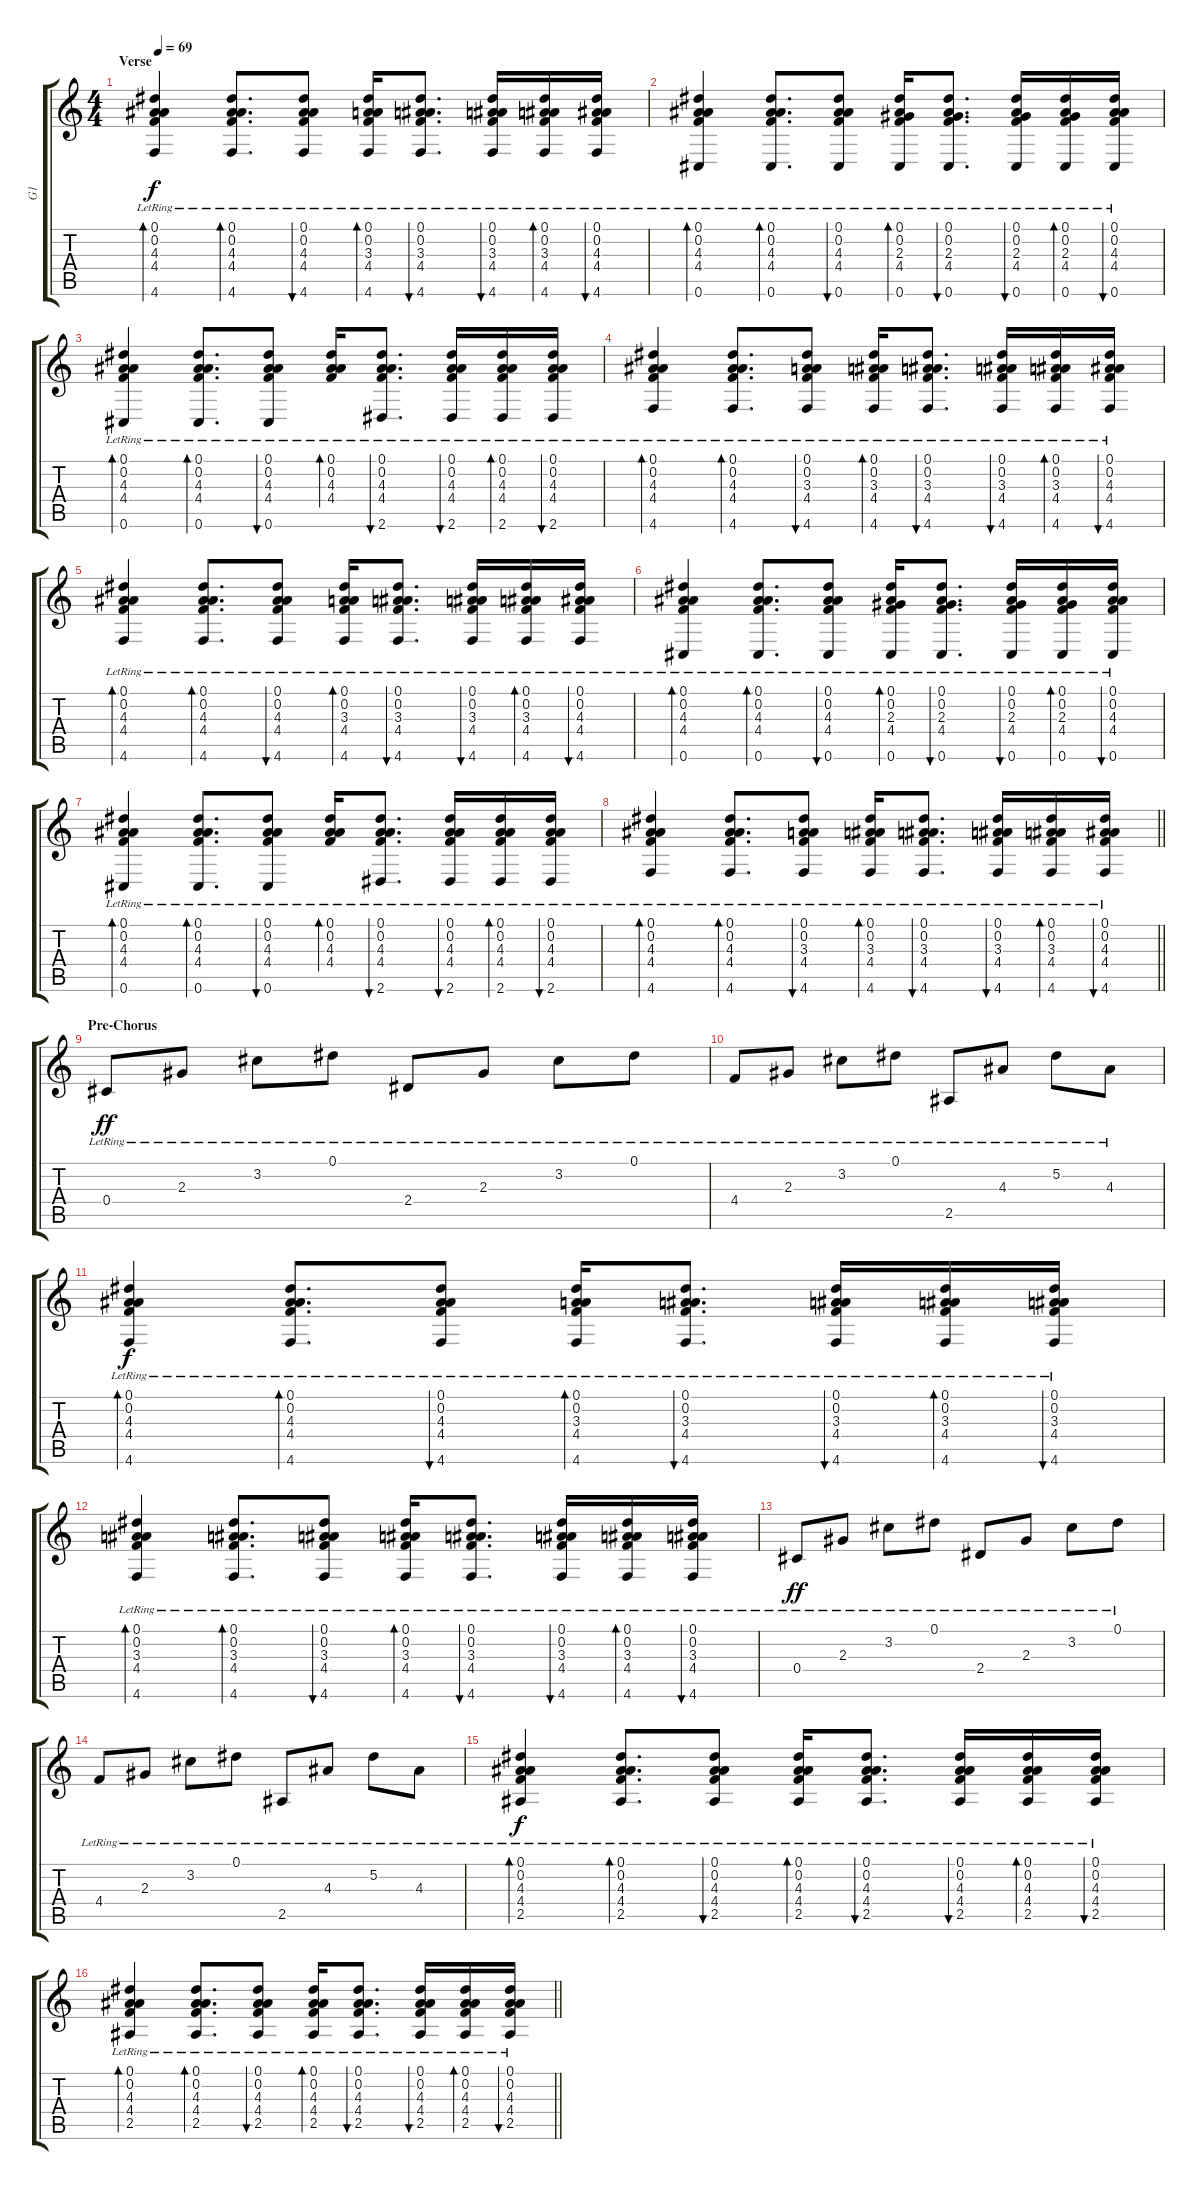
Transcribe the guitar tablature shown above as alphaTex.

\track ("G1" "G1") {instrument electricguitarclean}
\staff {score tabs}
\tuning (Eb4 Bb3 Gb3 Db3 Ab2 Db2) {hide}
\ts (4 4)
\section ("" "Verse")
\tempo 69
\clef g2
\ks c
(0.1{lr} 0.2{lr} 4.3{lr} 4.4{lr} 4.6{lr}).4{bd 120 dy f} (0.1{lr} 0.2{lr} 4.3{lr} 4.4{lr} 4.6{lr}).8{d bd 120} (0.1{lr} 0.2{lr} 4.3{lr} 4.4{lr} 4.6{lr}).8{bu 60} (0.1{lr} 0.2{lr} 3.3{lr} 4.4{lr} 4.6{lr}).16{bd 60} (0.1{lr} 0.2{lr} 3.3{lr} 4.4{lr} 4.6{lr}).8{d bu 60} (0.1{lr} 0.2{lr} 3.3{lr} 4.4{lr} 4.6{lr}).16{bu 60} (0.1{lr} 0.2{lr} 3.3{lr} 4.4{lr} 4.6{lr}).16{bd 60} (0.1{lr} 0.2{lr} 4.3{lr} 4.4{lr} 4.6{lr}).16{bu 60} |
(0.1{lr} 0.2{lr} 4.3{lr} 4.4{lr} 0.6{lr}).4{bd 120} (0.1{lr} 0.2{lr} 4.3{lr} 4.4{lr} 0.6{lr}).8{d bd 120} (0.1{lr} 0.2{lr} 4.3{lr} 4.4{lr} 0.6{lr}).8{bu 60} (0.1{lr} 0.2{lr} 2.3{lr} 4.4{lr} 0.6{lr}).16{bd 60} (0.1{lr} 0.2{lr} 2.3{lr} 4.4{lr} 0.6{lr}).8{d bu 60} (0.1{lr} 0.2{lr} 2.3{lr} 4.4{lr} 0.6{lr}).16{bu 60} (0.1{lr} 0.2{lr} 2.3{lr} 4.4{lr} 0.6{lr}).16{bd 60} (0.1{lr} 0.2{lr} 4.3{lr} 4.4{lr} 0.6{lr}).16{bu 60} |
(0.1{lr} 0.2{lr} 4.3{lr} 4.4{lr} 0.6{lr}).4{bd 120} (0.1{lr} 0.2{lr} 4.3{lr} 4.4{lr} 0.6{lr}).8{d bd 120} (0.1{lr} 0.2{lr} 4.3{lr} 4.4{lr} 0.6{lr}).8{bu 60} (0.1{lr} 0.2{lr} 4.3{lr} 4.4{lr}).16{bd 60} (0.1{lr} 0.2{lr} 4.3{lr} 4.4{lr} 2.6{lr}).8{d bu 60} (0.1{lr} 0.2{lr} 4.3{lr} 4.4{lr} 2.6{lr}).16{bu 60} (0.1{lr} 0.2{lr} 4.3{lr} 4.4{lr} 2.6{lr}).16{bd 60} (0.1{lr} 0.2{lr} 4.3{lr} 4.4{lr} 2.6{lr}).16{bu 60} |
(0.1{lr} 0.2{lr} 4.3{lr} 4.4{lr} 4.6{lr}).4{bd 120} (0.1{lr} 0.2{lr} 4.3{lr} 4.4{lr} 4.6{lr}).8{d bd 120} (0.1{lr} 0.2{lr} 3.3{lr} 4.4{lr} 4.6{lr}).8{bu 60} (0.1{lr} 0.2{lr} 3.3{lr} 4.4{lr} 4.6{lr}).16{bd 60} (0.1{lr} 0.2{lr} 3.3{lr} 4.4{lr} 4.6{lr}).8{d bu 60} (0.1{lr} 0.2{lr} 3.3{lr} 4.4{lr} 4.6{lr}).16{bu 60} (0.1{lr} 0.2{lr} 3.3{lr} 4.4{lr} 4.6{lr}).16{bd 60} (0.1{lr} 0.2{lr} 4.3{lr} 4.4{lr} 4.6{lr}).16{bu 60} |
(0.1{lr} 0.2{lr} 4.3{lr} 4.4{lr} 4.6{lr}).4{bd 120} (0.1{lr} 0.2{lr} 4.3{lr} 4.4{lr} 4.6{lr}).8{d bd 120} (0.1{lr} 0.2{lr} 4.3{lr} 4.4{lr} 4.6{lr}).8{bu 60} (0.1{lr} 0.2{lr} 3.3{lr} 4.4{lr} 4.6{lr}).16{bd 60} (0.1{lr} 0.2{lr} 3.3{lr} 4.4{lr} 4.6{lr}).8{d bu 60} (0.1{lr} 0.2{lr} 3.3{lr} 4.4{lr} 4.6{lr}).16{bu 60} (0.1{lr} 0.2{lr} 3.3{lr} 4.4{lr} 4.6{lr}).16{bd 60} (0.1{lr} 0.2{lr} 4.3{lr} 4.4{lr} 4.6{lr}).16{bu 60} |
(0.1{lr} 0.2{lr} 4.3{lr} 4.4{lr} 0.6{lr}).4{bd 120} (0.1{lr} 0.2{lr} 4.3{lr} 4.4{lr} 0.6{lr}).8{d bd 120} (0.1{lr} 0.2{lr} 4.3{lr} 4.4{lr} 0.6{lr}).8{bu 60} (0.1{lr} 0.2{lr} 2.3{lr} 4.4{lr} 0.6{lr}).16{bd 60} (0.1{lr} 0.2{lr} 2.3{lr} 4.4{lr} 0.6{lr}).8{d bu 60} (0.1{lr} 0.2{lr} 2.3{lr} 4.4{lr} 0.6{lr}).16{bu 60} (0.1{lr} 0.2{lr} 2.3{lr} 4.4{lr} 0.6{lr}).16{bd 60} (0.1{lr} 0.2{lr} 4.3{lr} 4.4{lr} 0.6{lr}).16{bu 60} |
(0.1{lr} 0.2{lr} 4.3{lr} 4.4{lr} 0.6{lr}).4{bd 120} (0.1{lr} 0.2{lr} 4.3{lr} 4.4{lr} 0.6{lr}).8{d bd 120} (0.1{lr} 0.2{lr} 4.3{lr} 4.4{lr} 0.6{lr}).8{bu 60} (0.1{lr} 0.2{lr} 4.3{lr} 4.4{lr}).16{bd 60} (0.1{lr} 0.2{lr} 4.3{lr} 4.4{lr} 2.6{lr}).8{d bu 60} (0.1{lr} 0.2{lr} 4.3{lr} 4.4{lr} 2.6{lr}).16{bu 60} (0.1{lr} 0.2{lr} 4.3{lr} 4.4{lr} 2.6{lr}).16{bd 60} (0.1{lr} 0.2{lr} 4.3{lr} 4.4{lr} 2.6{lr}).16{bu 60} |
\barLineRight lightlight
(0.1{lr} 0.2{lr} 4.3{lr} 4.4{lr} 4.6{lr}).4{bd 120} (0.1{lr} 0.2{lr} 4.3{lr} 4.4{lr} 4.6{lr}).8{d bd 120} (0.1{lr} 0.2{lr} 3.3{lr} 4.4{lr} 4.6{lr}).8{bu 60} (0.1{lr} 0.2{lr} 3.3{lr} 4.4{lr} 4.6{lr}).16{bd 60} (0.1{lr} 0.2{lr} 3.3{lr} 4.4{lr} 4.6{lr}).8{d bu 60} (0.1{lr} 0.2{lr} 3.3{lr} 4.4{lr} 4.6{lr}).16{bu 60} (0.1{lr} 0.2{lr} 3.3{lr} 4.4{lr} 4.6{lr}).16{bd 60} (0.1{lr} 0.2{lr} 4.3{lr} 4.4{lr} 4.6{lr}).16{bu 60} |
\section ("" "Pre-Chorus")
0.4{lr}.8{dy ff} 2.3{lr}.8 3.2{lr}.8 0.1{lr}.8 2.4{lr}.8 2.3{lr}.8 3.2{lr}.8 0.1{lr}.8 |
4.4{lr}.8 2.3{lr}.8 3.2{lr}.8 0.1{lr}.8 2.5{lr}.8 4.3{lr}.8 5.2{lr}.8 4.3{lr}.8 |
(0.1{lr} 0.2{lr} 4.3{lr} 4.4{lr} 4.6{lr}).4{bd 120 dy f} (0.1{lr} 0.2{lr} 4.3{lr} 4.4{lr} 4.6{lr}).8{d bd 120} (0.1{lr} 0.2{lr} 4.3{lr} 4.4{lr} 4.6{lr}).8{bu 60} (0.1{lr} 0.2{lr} 3.3{lr} 4.4{lr} 4.6{lr}).16{bd 60} (0.1{lr} 0.2{lr} 3.3{lr} 4.4{lr} 4.6{lr}).8{d bu 60} (0.1{lr} 0.2{lr} 3.3{lr} 4.4{lr} 4.6{lr}).16{bu 60} (0.1{lr} 0.2{lr} 3.3{lr} 4.4{lr} 4.6{lr}).16{bd 60} (0.1{lr} 0.2{lr} 3.3{lr} 4.4{lr} 4.6{lr}).16{bu 60} |
(0.1{lr} 0.2{lr} 3.3{lr} 4.4{lr} 4.6{lr}).4{bd 120} (0.1{lr} 0.2{lr} 3.3{lr} 4.4{lr} 4.6{lr}).8{d bd 120} (0.1{lr} 0.2{lr} 3.3{lr} 4.4{lr} 4.6{lr}).8{bu 60} (0.1{lr} 0.2{lr} 3.3{lr} 4.4{lr} 4.6{lr}).16{bd 60} (0.1{lr} 0.2{lr} 3.3{lr} 4.4{lr} 4.6{lr}).8{d bu 60} (0.1{lr} 0.2{lr} 3.3{lr} 4.4{lr} 4.6{lr}).16{bu 60} (0.1{lr} 0.2{lr} 3.3{lr} 4.4{lr} 4.6{lr}).16{bd 60} (0.1{lr} 0.2{lr} 3.3{lr} 4.4{lr} 4.6{lr}).16{bu 60} |
0.4{lr}.8{dy ff} 2.3{lr}.8 3.2{lr}.8 0.1{lr}.8 2.4{lr}.8 2.3{lr}.8 3.2{lr}.8 0.1{lr}.8 |
4.4{lr}.8 2.3{lr}.8 3.2{lr}.8 0.1{lr}.8 2.5{lr}.8 4.3{lr}.8 5.2{lr}.8 4.3{lr}.8 |
(0.1{lr} 0.2{lr} 4.3{lr} 4.4{lr} 2.5).4{bd 120 dy f} (0.1{lr} 0.2{lr} 4.3{lr} 4.4{lr} 2.5).8{d bd 120} (0.1{lr} 0.2{lr} 4.3{lr} 4.4{lr} 2.5).8{bu 60} (0.1{lr} 0.2{lr} 4.3{lr} 4.4{lr} 2.5).16{bd 60} (0.1{lr} 0.2{lr} 4.3{lr} 4.4{lr} 2.5).8{d bu 60} (0.1{lr} 0.2{lr} 4.3{lr} 4.4{lr} 2.5).16{bu 60} (0.1{lr} 0.2{lr} 4.3{lr} 4.4{lr} 2.5).16{bd 60} (0.1{lr} 0.2{lr} 4.3{lr} 4.4{lr} 2.5).16{bu 60} |
\barLineRight lightlight
(0.1{lr} 0.2{lr} 4.3{lr} 4.4{lr} 2.5).4{bd 120} (0.1{lr} 0.2{lr} 4.3{lr} 4.4{lr} 2.5).8{d bd 120} (0.1{lr} 0.2{lr} 4.3{lr} 4.4{lr} 2.5).8{bu 60} (0.1{lr} 0.2{lr} 4.3{lr} 4.4{lr} 2.5).16{bd 60} (0.1{lr} 0.2{lr} 4.3{lr} 4.4{lr} 2.5).8{d bu 60} (0.1{lr} 0.2{lr} 4.3{lr} 4.4{lr} 2.5).16{bu 60} (0.1{lr} 0.2{lr} 4.3{lr} 4.4{lr} 2.5).16{bd 60} (0.1{lr} 0.2{lr} 4.3{lr} 4.4{lr} 2.5).16{bu 60}
